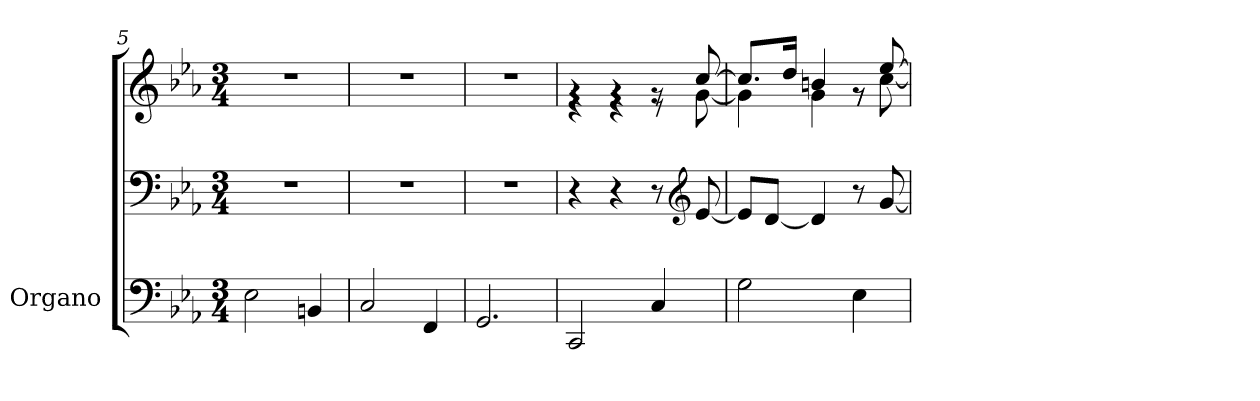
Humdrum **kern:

**kern	**kern	**kern
*part1	*part1	*part1
*staff3	*staff2	*staff1
*I"Organo	*	*
*clefF4	*clefF4	*clefG2
*k[b-e-a-]	*k[b-e-a-]	*k[b-e-a-]
*M3/4	*M3/4	*M3/4
=5	=5	=5
*^	*	*
2E-\	2.ryy	2.r	2.r
4BBn/	.	.	.
=6	=6	=6	=6
2C/	2.ryy	2.r	2.r
4FF/	.	.	.
=7	=7	=7	=7
2.GG/	2.ryy	2.r	2.r
=8	=8	=8	=8
*	*	*	*^
2CC/	2.ryy	4r	4rg	4r
.	.	4r	4rg	4r
4C/	.	8r	8rg	8r
*	*	*clefG2	*	*
.	.	[8e-/	[8cc/	[8g\
=9	=9	=9	=9	=9
2G\	2.ryy	8e-/L]	8.cc/L]	4g\]
.	.	[8d/J	.	.
.	.	.	16dd/Jk	.
.	.	4d/]	4bn/	4g\
4E-\	.	8r	8rg	8r
.	.	[8g/	[8ee-/	[8cc\
*v	*v	*	*v	*v
=	=	=
*-	*-	*-
